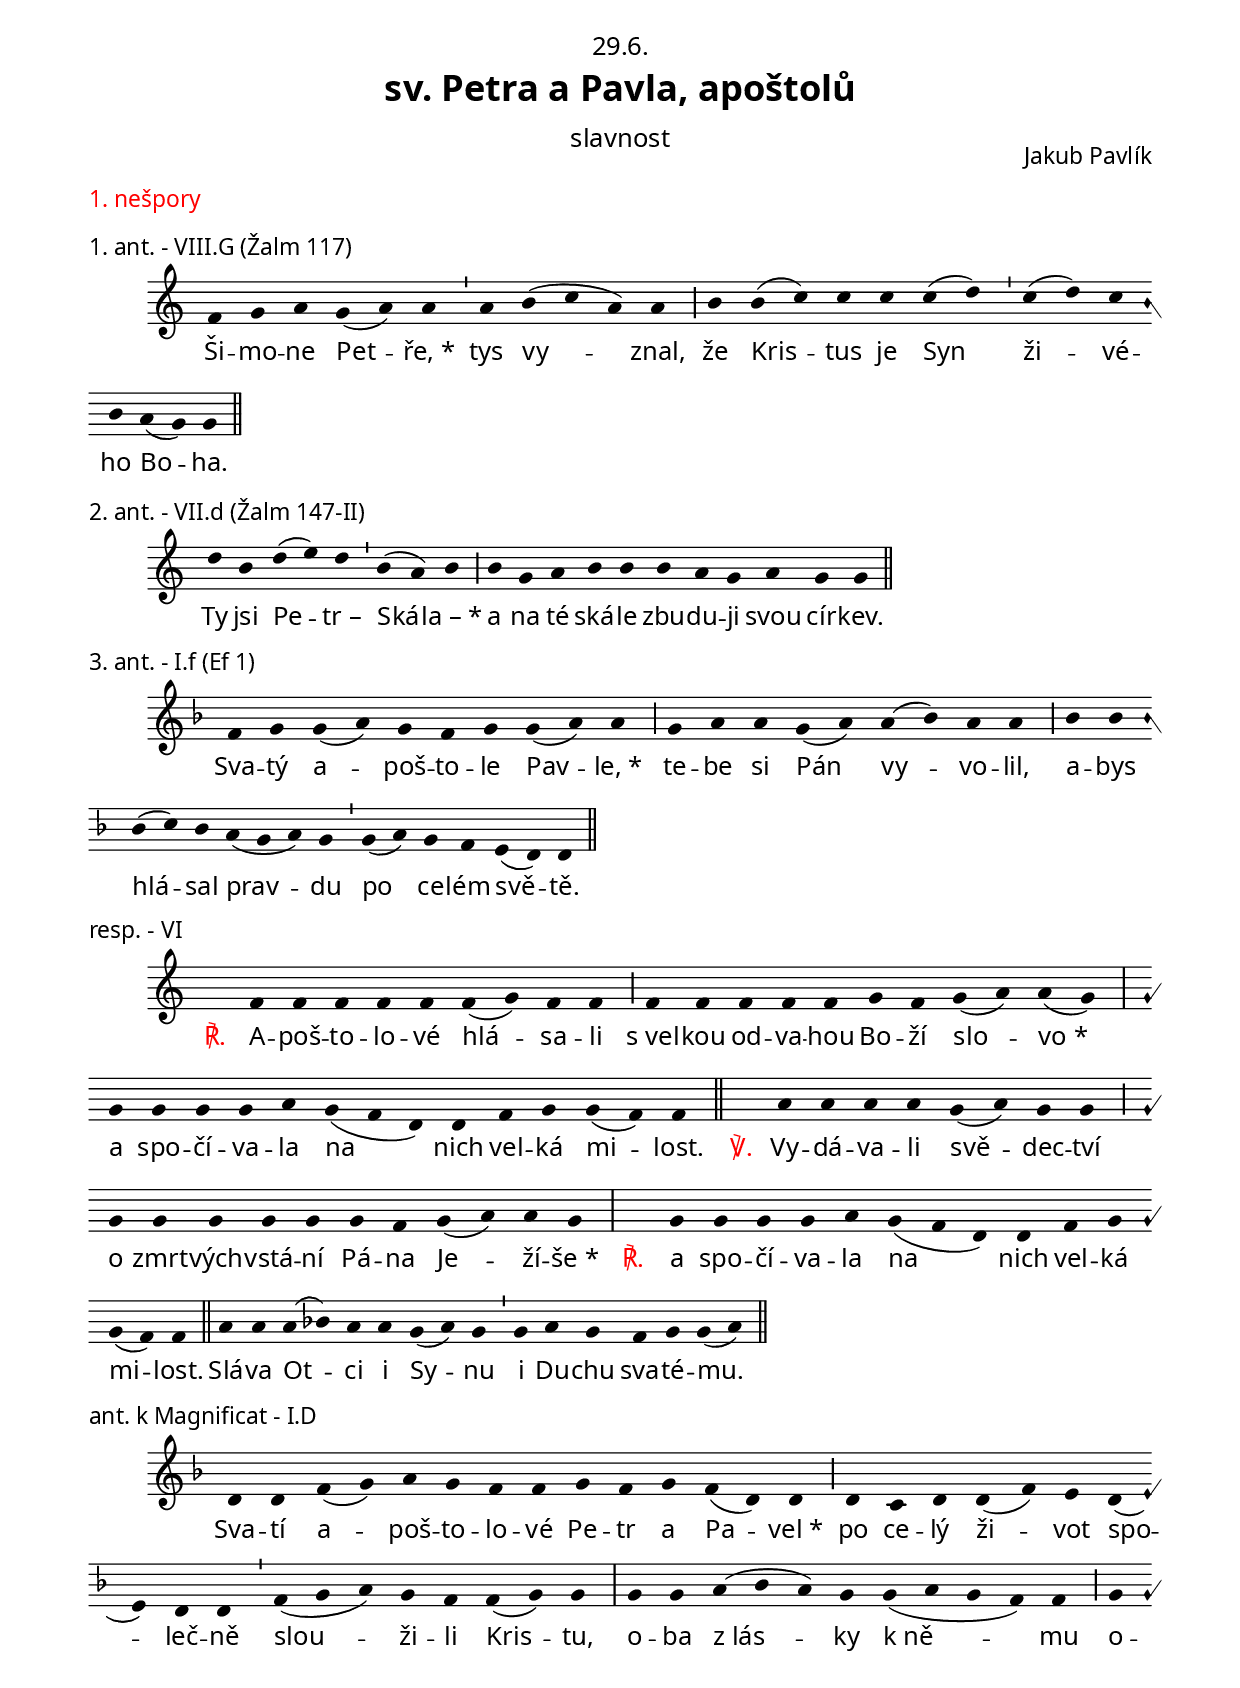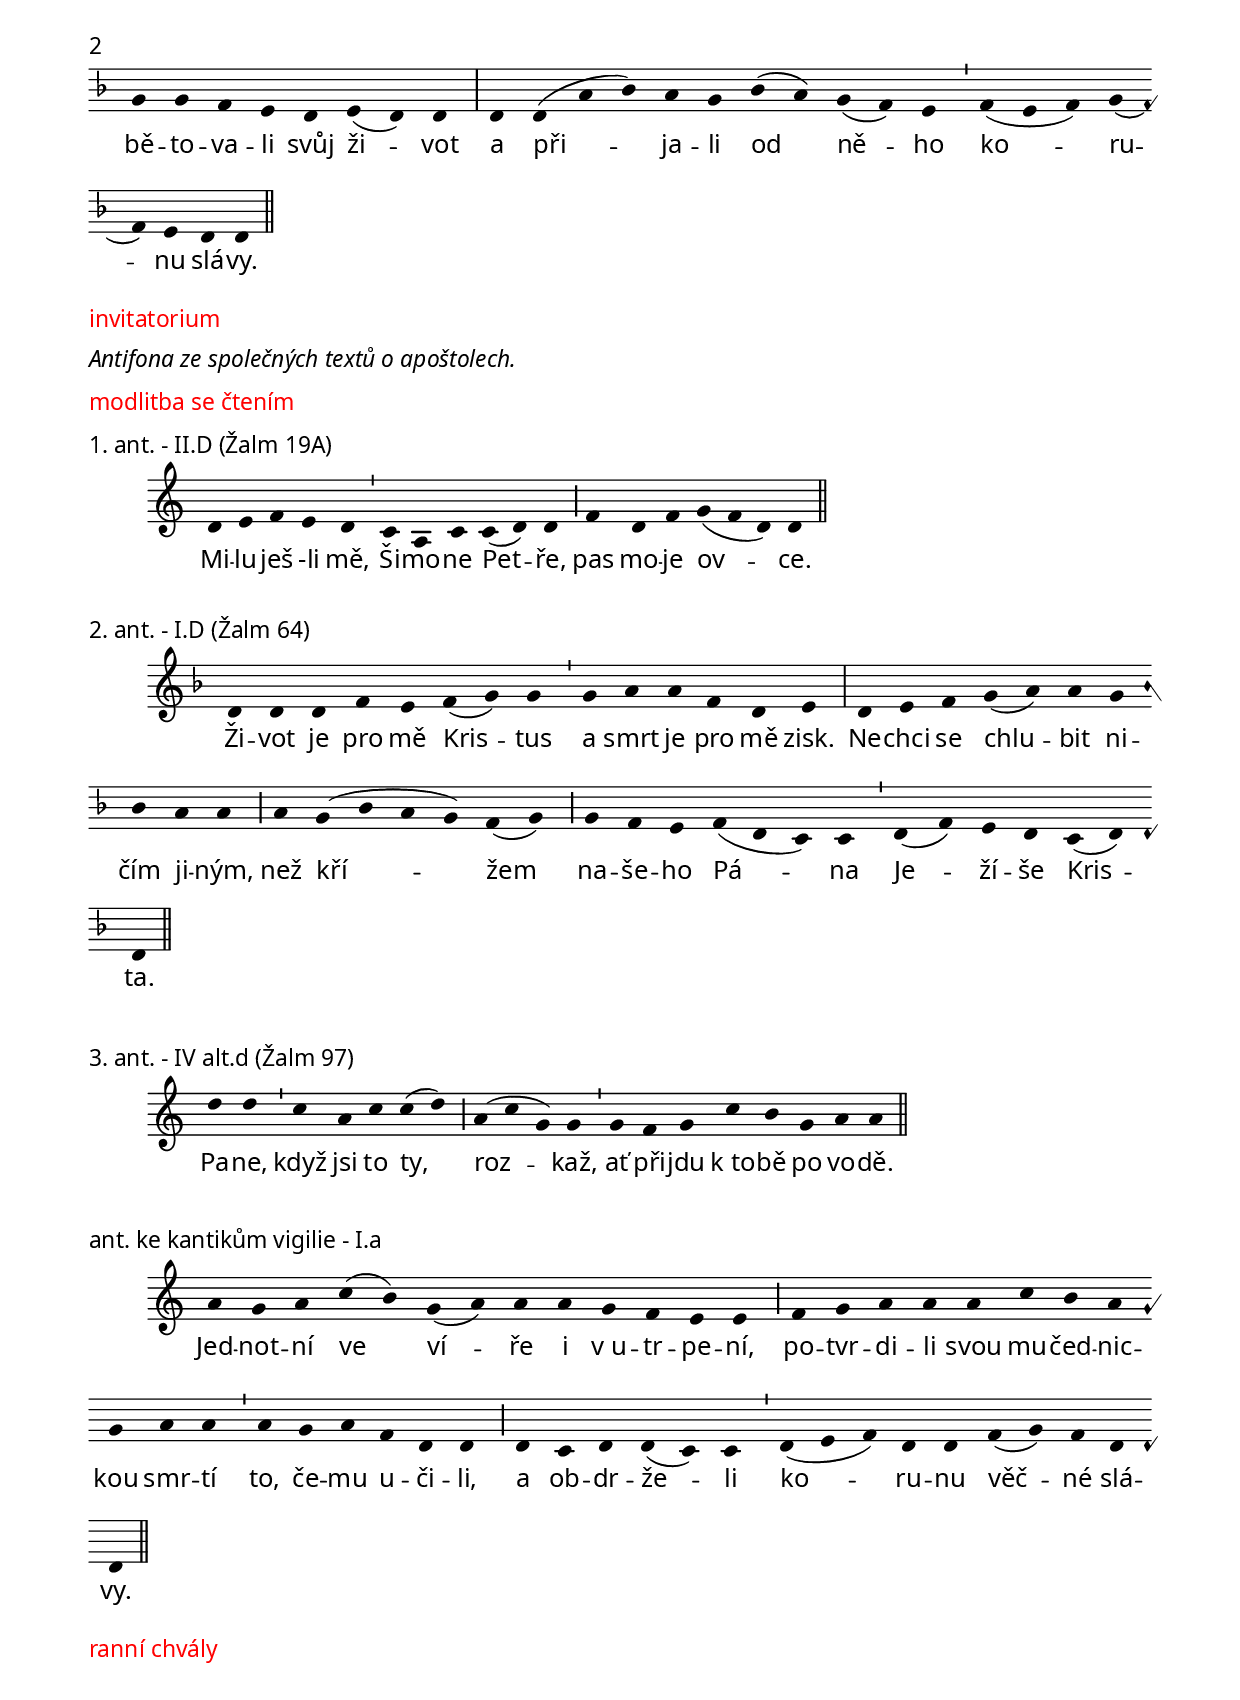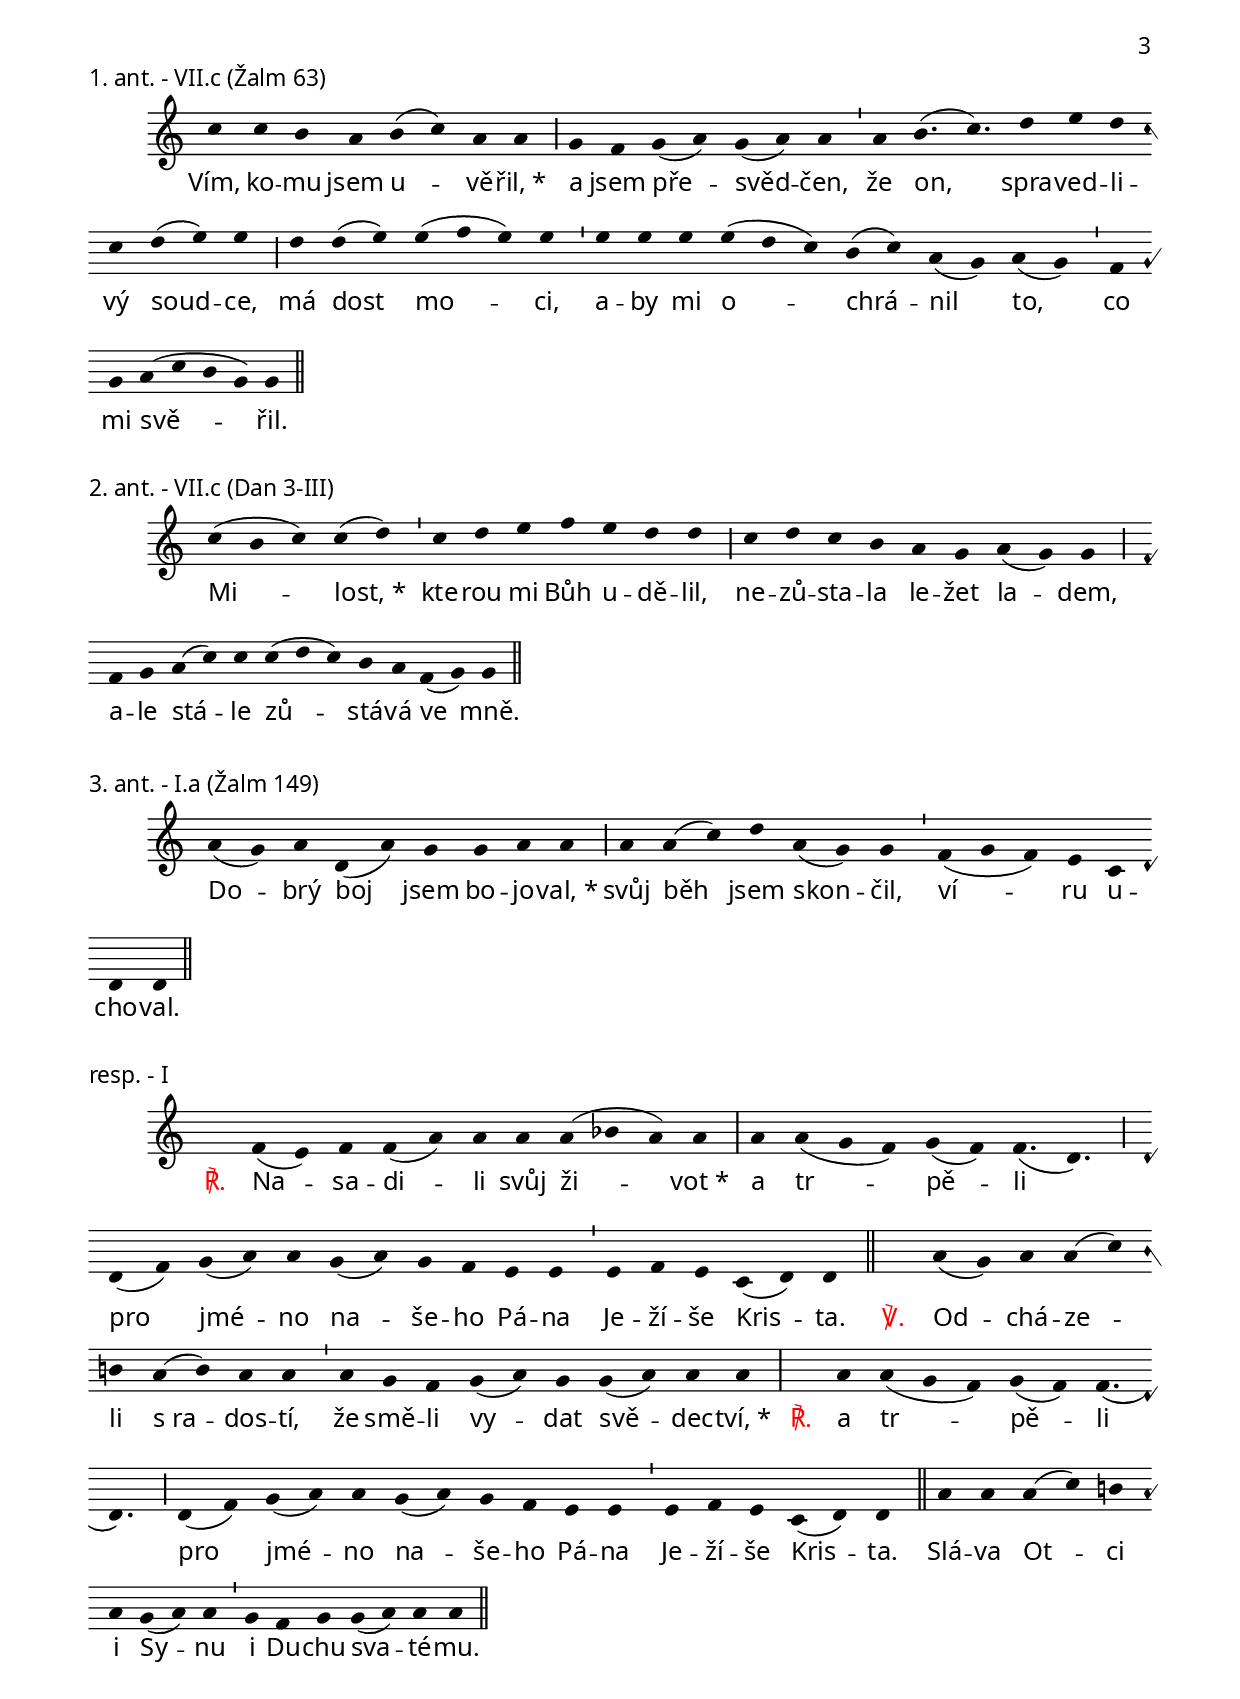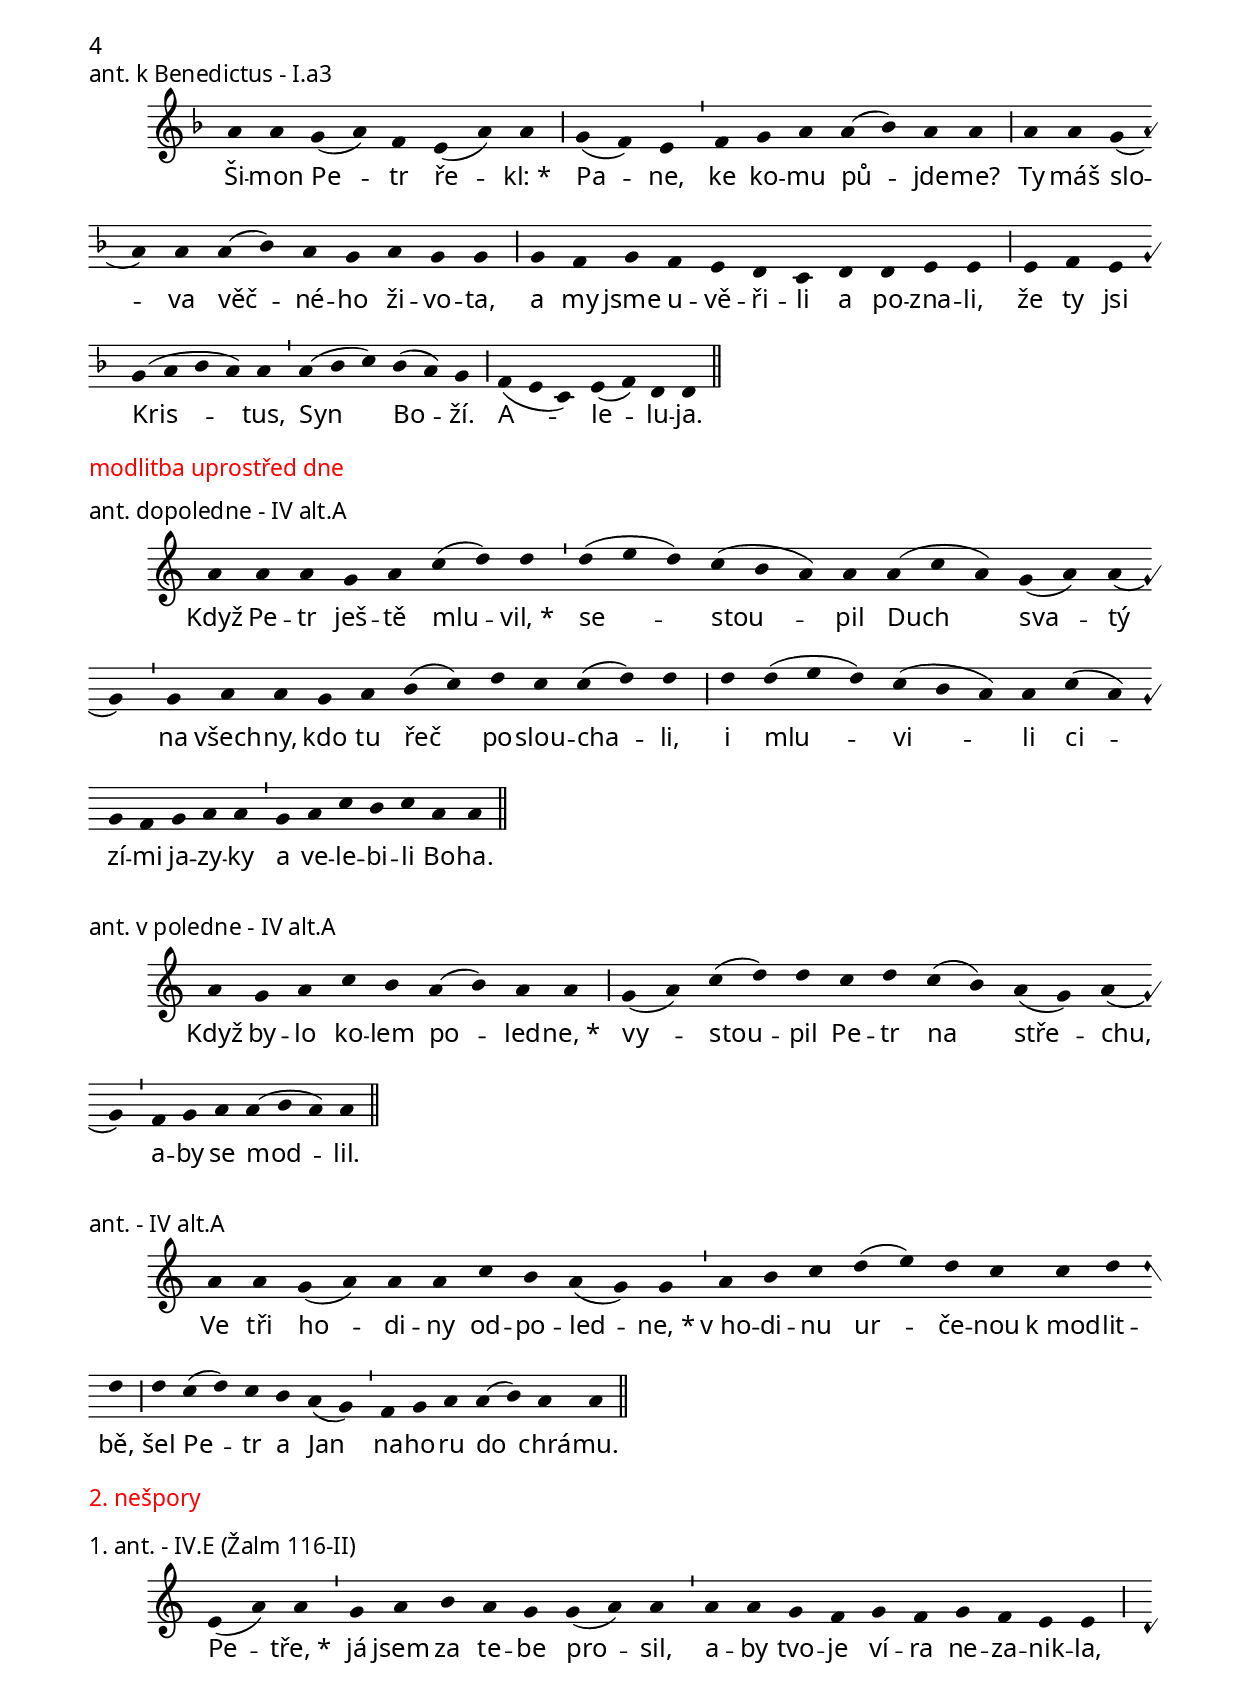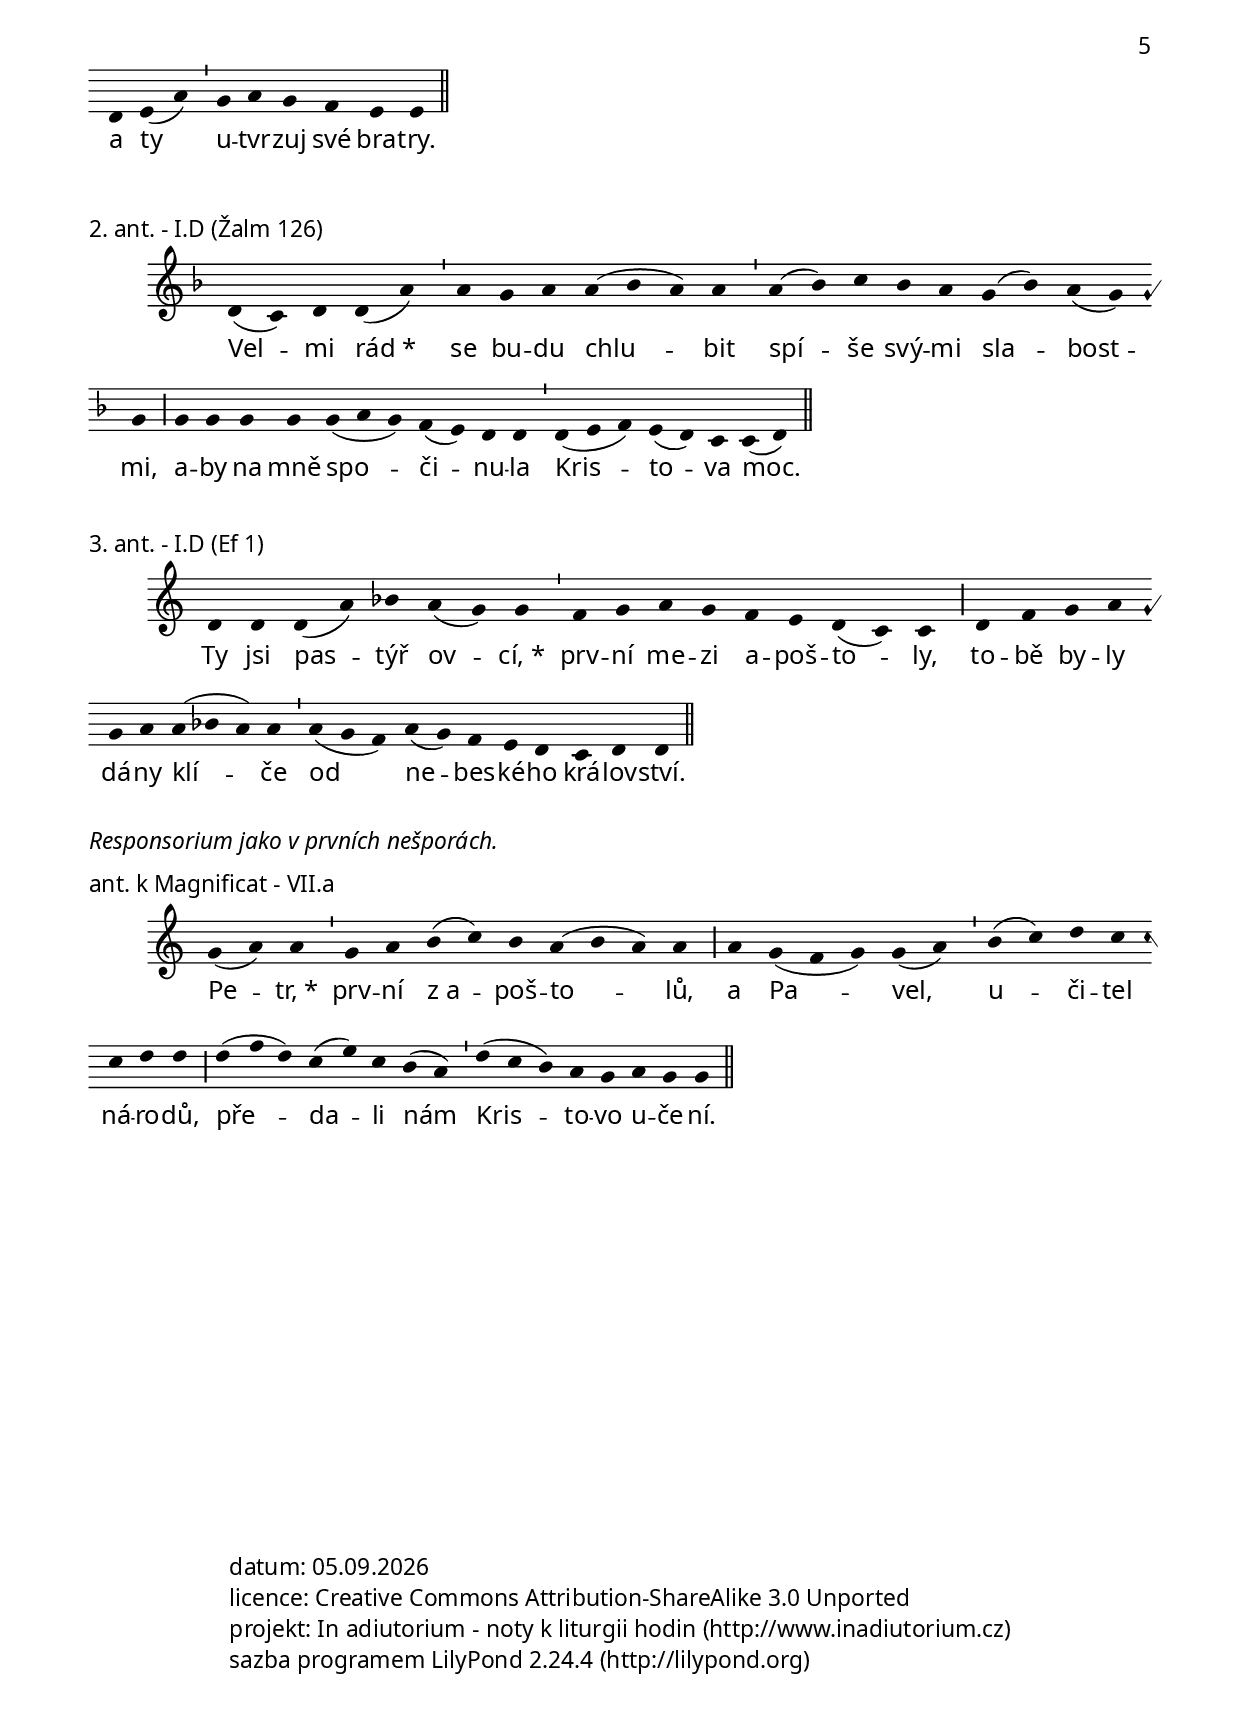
\version "2.15.37"

\include "../spolecne.ly"
\include "../dilyresponsorii.ly"

\header {
  title = \markup\titleSvatek
            "sv. Petra a Pavla, apoštolů"
            slavnost
            29.6.
  composer = "Jakub Pavlík"
}

\markup {\nadpisHodinka {"1. nešpory"}}

\score {
  \relative c' {
    \choralniRezim
    f4 g a g( a) a \barMin
    a b( c a) a \barMaior b b( c) c c c( d) \barMin c( d) c b a( g) g \barFinalis
  }
  \addlyrics {
    Ši -- mo -- ne Pet -- ře,_*
    tys vy -- znal, že Kris -- tus je Syn ži -- vé -- ho Bo -- ha.
  }
  \header {
    quid = "1. ant."
    modus = "VIII"
    differentia = "G"
    psalmus = "Žalm 117"
    placet = "odsazené _že_ není úplně libé; celkově sice neuráží, ale také žádný zázrak"
    id = "1ne-a1"
    piece = \markup {\sestavTitulek}
  }
}

\score {
  \relative c'' {
    \choralniRezim
    d4 b d( e) d \barMin
    b( a) b \barMaior
    b g a b b b a g a g g \barFinalis
  }
  \addlyrics {
    Ty jsi Pe -- tr_–
    Ská -- la_–_*
    a na té ská -- le zbu -- du -- ji svou cír -- kev.
  }
  \header {
    quid = "2. ant."
    modus = "VII"
    differentia = "d"
    psalmus = "Žalm 147-II"
    id = "1ne-a2"
    piece = \markup {\sestavTitulek}
  }
}

\score {
  \relative c' {
    \choralniRezim
    \key f \major
    f4 g g( a) g f g g( a) a \barMaior
    g a a g( a) a( bes) a a \barMaior
    bes bes bes( c) bes a( g a) g \barMin
    g( a) g f e( d) d \barFinalis
  }
  \addlyrics {
    Sva -- tý a -- poš -- to -- le Pav -- le,_*
    te -- be si Pán vy -- vo -- lil,
    a -- bys hlá -- sal prav -- du
    po ce -- lém svě -- tě.
  }
  \header {
    quid = "3. ant."
    modus = "I"
    differentia = "f"
    psalmus = "Ef 1"
    placet = "druhá půle kolem _pravdu_ je taková těžkopádná"
    id = "1ne-a3"
    piece = \markup {\sestavTitulek}
  }
}

\score {
  \relative c' {
    \choralniRezim

    % R
    \neviditelna f
    f f f f f f( g) f f \barMaior
    f f f f f g f g( a) a( g) \barMax
    g g g g a g( f d) d f g g( f) f \barFinalis
    % V
    \neviditelna a
    a4 a a a g( a) g g \barMaior
    g g g g g g f g( a) a g \barMax
    % R
    \neviditelna a
    g g g g a g( f d) d f g g( f) f \barFinalis
    % Slava
    \respVIdoxologie \barFinalis
  }
  \addlyrics {
    \Response A -- poš -- to -- lo -- vé hlá -- sa -- li
    s_vel -- kou od -- va -- hou Bo -- ží slo -- vo_*
    a spo -- čí -- va -- la na nich vel -- ká mi -- lost.
    \Verse Vy -- dá -- va -- li svě -- dec -- tví
    o zmrt -- vých -- vstá -- ní Pá -- na Je -- ží -- še_*
    \Response a spo -- čí -- va -- la na nich vel -- ká mi -- lost.
    \textRespDoxologie
  }
  \header {
    quid = "resp."
    modus = "VI"
    id = "1ne-r"
    piece = \markup {\sestavTitulekResp}
  }
}

\score {
  \relative c' {
    \key f \major
    \choralniRezim
    d4 d f( g) a g f f g f g f( d) d \barMaior
    d c d d( f) e d( e) d d \barMin f( g a) g f f( g) g \barMax
    g g a( bes a) g g( a g f) f \barMaior g g g f e d e( d) d \barMax
    d d( a' bes) a g bes( a) g( f) e \barMin f( e f) g( f) e d d \barFinalis
  }
  \addlyrics {
    Sva -- tí a -- poš -- to -- lo -- vé Pe -- tr a Pa -- vel_*
    po ce -- lý ži -- vot spo -- leč -- ně slou -- ži -- li Kris -- tu,
    o -- ba z_lás -- ky k_ně -- mu o -- bě -- to -- va -- li svůj ži -- vot
    a při -- ja -- li od ně -- ho ko -- ru -- nu slá -- vy.
  }
  \header {
    quid = "ant. k Magnificat"
    modus = "I"
    differentia = "D"
    psalmus = ""
    placet = "melodie _apoštolové_ si nerozumí s přirozeným přízvukem"
    id = "1ne-amag"
    piece = \markup {\sestavTitulekBezZalmu}
  }
}

\markup {\nadpisHodinka {"invitatorium"}}

\markup\italic{Antifona ze společných textů o apoštolech.}

\markup {\nadpisHodinka {"modlitba se čtením"}}

\score {
  \relative c' {
    \choralniRezim
    d4 e f e d \barMin
    c a c c( d) d \barMaior
    f d f g( f d) d \barFinalis
  }
  \addlyrics {
    Mi -- lu -- ješ -li mě,
    Ši -- mo -- ne Pet -- ře,
    pas mo -- je ov -- ce.
  }
  \header {
    quid = "1. ant."
    modus = "II"
    differentia = "D"
    psalmus = "Žalm 19A"
    id = "mc-a1"
    piece = \markup {\sestavTitulek}
  }
}

\score {
  \relative c' {
    \choralniRezim
    \key f \major
    d4 d d f e f( g) g \barMin
    g a a f d e \barMax
    d e f g( a) a g bes a a \barMaior
    a g( bes a g) f( g) \barMaior
    g f e f( d c) c \barMin
    d( f) e d c( d) d \barFinalis
  }
  \addlyrics {
    Ži -- vot je pro mě Kris -- tus
    a smrt je pro mě zisk.
    Ne -- chci se chlu -- bit ni -- čím ji -- ným,
    než kří -- žem
    na -- še -- ho Pá -- na
    Je -- ží -- še Kris -- ta.
  }
  \header {
    quid = "2. ant."
    modus = "I"
    differentia = "D"
    psalmus = "Žalm 64"
    fial = "pust_svatytyden.ly#odpo"
    id = "mc-a2"
    piece = \markup {\sestavTitulek}
  }
}

\score {
  \relative c'' {
    \choralniRezim
    d4 d \barMin c a c c( d) \barMaior
    a( c g) g \barMin
    g f g c b g a a \barFinalis
  }
  \addlyrics {
    Pa -- ne, když jsi to ty,
    roz -- kaž,
    ať při -- jdu k_to -- bě po vo -- dě.
  }
  \header {
    quid = "3. ant."
    modus = "IV alt"
    differentia = "d"
    psalmus = "Žalm 97"
    id = "mc-a3"
    piece = \markup {\sestavTitulek}
  }
}

\score {
  \relative c'' {
    \choralniRezim
    a4 g a c( b) g( a) a a g f e e \barMaior
    f g a a a c b a g a a \barMin
    a g a f d d \barMaior
    d c d d( c) c \barMin
    d( e f) d d f( g) f d d \barFinalis
  }
  \addlyrics {
    Jed -- not -- ní ve ví -- ře i v_u -- tr -- pe -- ní,
    po -- tvr -- di -- li svou mu -- čed -- nic -- kou smr -- tí
    to, če -- mu u -- či -- li,
    a ob -- dr -- že -- li
    ko -- ru -- nu věč -- né slá -- vy.
  }
  \header {
    quid = "ant. ke kantikům vigilie"
    modus = "I"
    differentia = "a"
    psalmus = ""
    id = "mc-avig"
    piece = \markup {\sestavTitulekBezZalmu}
  }
}

\markup {\nadpisHodinka {"ranní chvály"}}

\score {
  \relative c'' {
    \choralniRezim
    c4 c b a b( c) a a \barMaior
    g f g( a) g( a) a \barMin a b4.( c) d4 e d c d( e) e \barMaior
    d d( e) e( f e) e \barMin
    e e e e( d c) b( c) a( g) a( g) \barMin f g a( c b g) g \barFinalis
  }
  \addlyrics {
    Vím, ko -- mu jsem u -- vě -- řil,_*
    a jsem pře -- svěd -- čen, že on, spra -- ved -- li -- vý soud -- ce,
    má dost mo -- ci,
    a -- by mi o -- chrá -- nil to, co mi svě -- řil.
  }
  \header {
    quid = "1. ant."
    modus = "VII"
    differentia = "c"
    psalmus = "Žalm 63"
    placet = "_přesvědčen_ je nepříliš zpěvné"
    id = "rch-a1"
    piece = \markup {\sestavTitulek}
  }
}

\score {
  \relative c'' {
    \choralniRezim
    c4( b c) c( d) \barMin c d e f e d d \barMaior
    c d c b a g a( g) g \barMaior
    f g a( c) c c( d c) b a f( g) g \barFinalis
  }
  \addlyrics {
    Mi -- lost,_* kte -- rou mi Bůh u -- dě -- lil,
    ne -- zů -- sta -- la le -- žet la -- dem,
    a -- le stá -- le zů -- stá -- vá ve mně.
  }
  \header {
    quid = "2. ant."
    modus = "VII"
    differentia = "c"
    psalmus = "Dan 3-III"
    placet = "závěr netypický a nelibý"
    id = "rch-a2"
    piece = \markup {\sestavTitulek}
  }
}

\score {
  \relative c'' {
    \choralniRezim
    a4( g) a d,( a') g g a a \barMaior
    a a( c) d a( g) g \barMin
    f( g f) e c d d \barFinalis
  }
  \addlyrics {
    Do -- brý boj jsem bo -- jo -- val,_*
    svůj běh jsem skon -- čil,
    ví -- ru u -- cho -- val.
  }
  \header {
    quid = "3. ant."
    modus = "I"
    differentia = "a"
    psalmus = "Žalm 149"
    placet = "_boj_ a _běh jsem_ jsou takové dryjáčnické"
    id = "rch-a3"
    piece = \markup {\sestavTitulek}
  }
}

\score {
  \relative c' {
    \choralniRezim

    % R
    \neviditelna f
    f4( e) f f( a) a a a( bes a) a \barMax
    a a( g f) g( f) f4.( d) \barMaior
    d4( f) g( a) a g( a) g f e e \barMin
    e f e c( d) d \barFinalis
    % V
    \neviditelna a
    a'4( g) a a( c) b! a( b) a a \barMin
    a g f g( a) g g( a) a a \barMax
    % R
    \neviditelna a
    a a( g f) g( f) f4.( d) \barMaior
    d4( f) g( a) a g( a) g f e e \barMin
    e f e c( d) d \barFinalis
    % Slava
    a'4 a a( c) b! a g( a) a \barMin g f g g( a) a a \barFinalis
  }
  \addlyrics {
    \Response Na -- sa -- di -- li svůj ži -- vot_*
    a tr -- pě -- li
    pro jmé -- no na -- še -- ho Pá -- na
    Je -- ží -- še Kris -- ta.
    \Verse Od -- chá -- ze -- li s_ra -- dos -- tí,
    že smě -- li vy -- dat svě -- dec -- tví,_*
    \Response a tr -- pě -- li
    pro jmé -- no na -- še -- ho Pá -- na
    Je -- ží -- še Kris -- ta.
    \textRespDoxologie
  }
  \header {
    quid = "resp."
    modus = "I"
    placet = "celkově nic moc; 
    fatální chybou pak je dlouhé melisma na _tr_ na prominentním místě 
    (první slabika slova nesoucího klíčový význam)"
    id = "rch-r"
    piece = \markup {\sestavTitulekResp}
  }
}

\score {
  \relative c'' {
    \key f \major
    \choralniRezim
    a4 a g( a) f e( a) a \barMaior
    g( f) e \barMin f g a a( bes) a a \barMaior
    a a g( a) a a( bes) a g a g g \barMaior
    g f g f e d c d d e e \barMaior
    e f e g( a bes a) a \barMin a( bes c) bes( a) g \barMaior
    f( e c) e( f) d d \barFinalis
  }
  \addlyrics {
    Ši -- mon Pe -- tr ře -- kl:_*
    % Je to spravne prelozene? Neni lepsi "Ke komu bychom sli?"
    Pa -- ne, ke ko -- mu pů -- jde -- me?
    Ty máš slo -- va věč -- né -- ho ži -- vo -- ta,
    a my jsme u -- vě -- ři -- li a po -- zna -- li,
    že ty jsi Kris -- tus, Syn Bo -- ží.
    A -- le -- lu -- ja.
  }
  \header {
    quid = "ant. k Benedictus"
    modus = "I"
    differentia = "a3"
    psalmus = ""
    id = "rch-aben"
    piece = \markup {\sestavTitulekBezZalmu}
  }
}

\markup {\nadpisHodinka {"modlitba uprostřed dne"}}

\score {
  \relative c'' {
    \choralniRezim
    a4 a a g a c( d) d \barMin
    d( e d) c( b a) a a( c a) g( a) a( g) \barMin
    g a a g a b( c) d c c( d) d \barMaior
    d d( e d) c( b a) a c( a) g f g a a \barMin
    g a c b c a a \barFinalis
  }
  \addlyrics {
    Když Pe -- tr ješ -- tě mlu -- vil,_*
    se -- stou -- pil Duch sva -- tý
    na všech -- ny, kdo tu řeč po -- slou -- cha -- li,
    i mlu -- vi -- li ci -- zí -- mi ja -- zy -- ky
    a ve -- le -- bi -- li Bo -- ha.
  }
  \header {
    quid = "ant. dopoledne"
    modus = "IV alt"
    differentia = "A"
    psalmus = ""
    id = "tercie"
    piece = \markup {\sestavTitulekBezZalmu}
  }
}

\score {
  \relative c'' {
    \choralniRezim
    a4 g a c b a( b) a a \barMaior
    g( a) c( d) d c d c( b) a( g) a( g) \barMin
    f g a a( b a) a \barFinalis
  }
  \addlyrics {
    Když by -- lo ko -- lem po -- led -- ne,_*
    vy -- stou -- pil Pe -- tr na stře -- chu,
    a -- by se mod -- lil.
  }
  \header {
    quid = "ant. v poledne"
    modus = "IV alt"
    differentia = "A"
    psalmus = ""
    placet = "nejsem si jist, že opravdu patří deklarovanému modu"
    id = "sexta"
    piece = \markup {\sestavTitulekBezZalmu}
  }
}

\score {
  \relative c'' {
    \choralniRezim
    a4 a g( a) a a c b a( g) g \barMin
    a b c d( e) d c c d d \barMaior
    d c( d) c b a( g) \barMin f g a a( b) a a \barFinalis
  }
  \addlyrics {
    Ve tři ho -- di -- ny od -- po -- led -- ne,_*
    v_ho -- di -- nu ur -- če -- nou k_mod -- lit -- bě,
    šel Pe -- tr a Jan na -- ho -- ru do chrá -- mu.
  }
  \header {
    quid = "ant."
    modus = "IV alt"
    differentia = "A"
    psalmus = ""
    id = "nona"
    piece = \markup {\sestavTitulekBezZalmu}
  }
}

\markup {\nadpisHodinka {"2. nešpory"}}

\score {
  \relative c' {
    \choralniRezim
    e( a) a \barMin g a b a g g( a) a \barMin
    a a g f g f g f e e \barMaior
    d e( a) \barMin g a g f e e \barFinalis
  }
  \addlyrics {
    Pe -- tře,_* já jsem za te -- be pro -- sil,
    a -- by tvo -- je ví -- ra ne -- za -- nik -- la,
    a ty u -- tvr -- zuj své bra -- try.
  }
  \header {
    quid = "1. ant."
    modus = "IV"
    differentia = "E"
    psalmus = "Žalm 116-II"
    placet = "retardace na _a ty_ se mi jeví nepatřičná"
    id = "2ne-a1"
    piece = \markup {\sestavTitulek}
  }
}

\score {
  \relative c' {
    \choralniRezim
    \key f \major
    d4( c) d d( a') \barMin a g a a( bes a) a \barMin a( bes) c bes a g( bes) a( g) g \barMaior
    g g g g g( a g) f( e) d d \barMin d( e f) e( d) c c( d) \barFinalis
  }
  \addlyrics {
    Vel -- mi rád_* se bu -- du chlu -- bit spí -- še svý -- mi sla -- bost -- mi,
    a -- by na mně spo -- či -- nu -- la Kris -- to -- va moc.
  }
  \header {
    quid = "2. ant."
    modus = "I"
    differentia = "D"
    psalmus = "Žalm 126"
    placet = "_Kristova moc_ lépe"
    id = "2ne-a2"
    piece = \markup {\sestavTitulek}
  }
}

\score {
  \relative c' {
    \choralniRezim
    d4 d d( a') bes a( g) g \barMin
    f g a g f e d( c) c \barMaior
    d f g a g a a( bes a) a \barMin
    a( g f) a( g) f e d c d d \barFinalis
  }
  \addlyrics {
    Ty jsi pas -- týř ov -- cí,_*
    prv -- ní me -- zi a -- poš -- to -- ly,
    to -- bě by -- ly dá -- ny klí -- če
    od ne -- bes -- ké -- ho krá -- lov -- ství.
  }
  \header {
    quid = "3. ant."
    modus = "I"
    differentia = "D"
    psalmus = "Ef 1"
    placet = "_byly dány_ a _nebeského_ je divné."
    id = "2ne-a3"
    piece = \markup {\sestavTitulek}
  }
}

\markup\italic{Responsorium jako v prvních nešporách.}

\score {
  \relative c'' {
    \choralniRezim
    g4( a) a \barMin g a b( c) b a( b a) a \barMaior
    a g( f g) g( a) \barMin b( c) d c c d d \barMaior
    d( f d) c( e) c b( a) \barMin d( c b) a g a g g \barFinalis
  }
  \addlyrics {
    Pe -- tr,_* prv -- ní z_a -- poš -- to -- lů,
    a Pa -- vel, u -- či -- tel ná -- ro -- dů,
    pře -- da -- li nám Kris -- to -- vo u -- če -- ní.
  }
  \header {
    quid = "ant. k Magnificat"
    modus = "VII"
    differentia = "a"
    psalmus = ""
    placet = "~; zkusit upravit zejm. začátek a příp. připravit zcela nezávislé alternativy"
    id = "2ne-amag"
    piece = \markup {\sestavTitulekBezZalmu}
  }
}